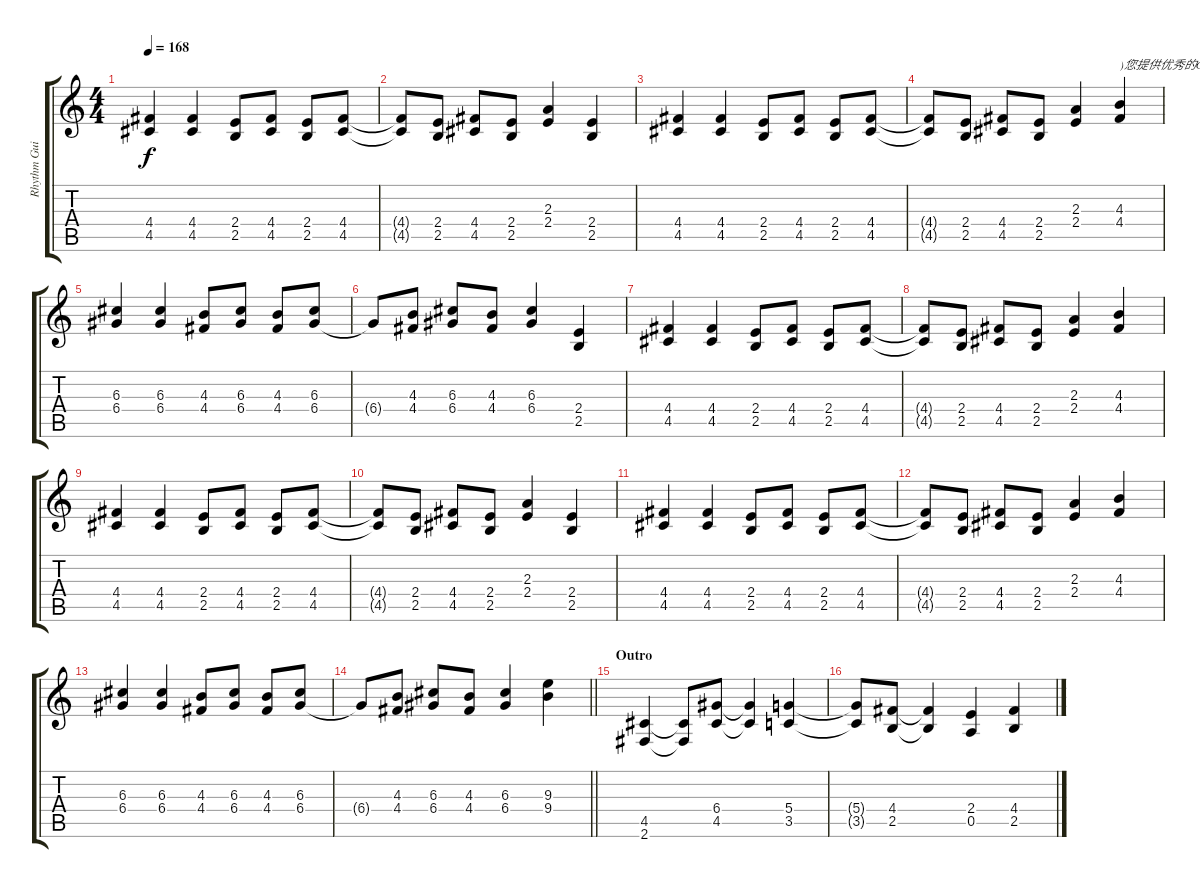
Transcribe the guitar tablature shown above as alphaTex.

\track ("Rhythm Guitar" "Rhythm Gui") {instrument distortionguitar}
\staff {score tabs}
\tuning (E4 B3 G3 D3 A2 E2) {hide}
\ts (4 4)
\tempo 168
\clef g2
\ks c
(4.4 4.5).4{dy f} (4.4 4.5).4 (2.4 2.5).8 (4.4 4.5).8 (2.4 2.5).8 (4.4 4.5).8 |
(4.4{t} 4.5{t}).8 (2.4 2.5).8 (4.4 4.5).8 (2.4 2.5).8 (2.3 2.4).4 (2.4 2.5).4 |
(4.4 4.5).4 (4.4 4.5).4 (2.4 2.5).8 (4.4 4.5).8 (2.4 2.5).8 (4.4 4.5).8 |
(4.4{t} 4.5{t}).8 (2.4 2.5).8 (4.4 4.5).8 (2.4 2.5).8 (2.3 2.4).4 (4.3 4.4).4{txt ")您提供优秀的GTP"} |
(6.3 6.4).4 (6.3 6.4).4 (4.3 4.4).8 (6.3 6.4).8 (4.3 4.4).8 (6.3 6.4).8 |
6.4{t}.8 (4.3 4.4).8 (6.3 6.4).8 (4.3 4.4).8 (6.3 6.4).4 (2.4 2.5).4 |
(4.4 4.5).4 (4.4 4.5).4 (2.4 2.5).8 (4.4 4.5).8 (2.4 2.5).8 (4.4 4.5).8 |
(4.4{t} 4.5{t}).8 (2.4 2.5).8 (4.4 4.5).8 (2.4 2.5).8 (2.3 2.4).4 (4.3 4.4).4 |
(4.4 4.5).4 (4.4 4.5).4 (2.4 2.5).8 (4.4 4.5).8 (2.4 2.5).8 (4.4 4.5).8 |
(4.4{t} 4.5{t}).8 (2.4 2.5).8 (4.4 4.5).8 (2.4 2.5).8 (2.3 2.4).4 (2.4 2.5).4 |
(4.4 4.5).4 (4.4 4.5).4 (2.4 2.5).8 (4.4 4.5).8 (2.4 2.5).8 (4.4 4.5).8 |
(4.4{t} 4.5{t}).8 (2.4 2.5).8 (4.4 4.5).8 (2.4 2.5).8 (2.3 2.4).4 (4.3 4.4).4 |
(6.3 6.4).4 (6.3 6.4).4 (4.3 4.4).8 (6.3 6.4).8 (4.3 4.4).8 (6.3 6.4).8 |
\barLineRight lightlight
6.4{t}.8 (4.3 4.4).8 (6.3 6.4).8 (4.3 4.4).8 (6.3 6.4).4 (9.3 9.4).4 |
\section ("" "Outro")
(4.5 2.6).4 (4.5{t} 2.6{t}).8 (6.4 4.5).8 (6.4{t} 4.5{t}).4 (5.4 3.5).4 |
(5.4{t} 3.5{t}).8 (4.4 2.5).8 (4.4{t} 2.5{t}).4 (2.4 0.5).4 (4.4 2.5).4
